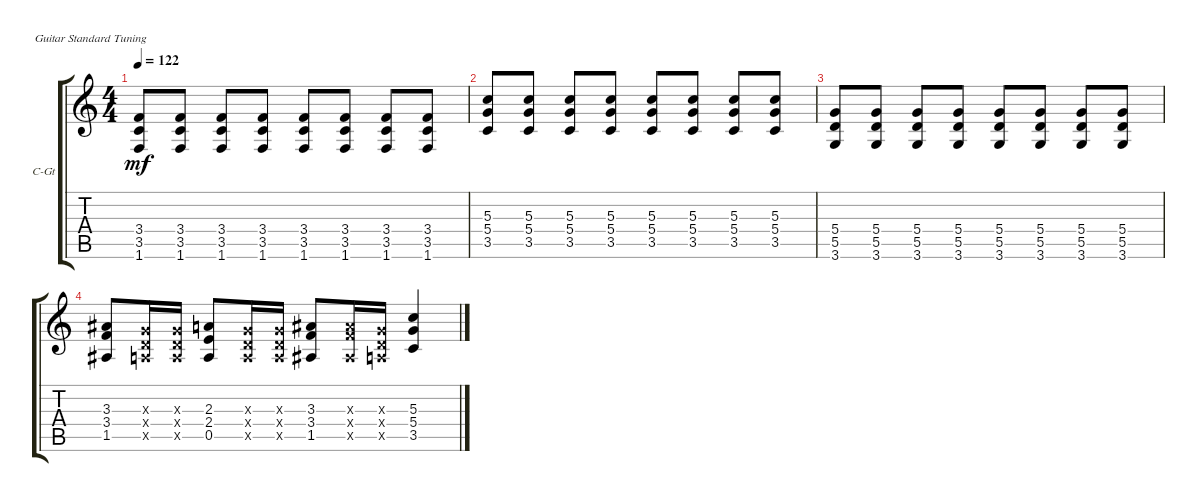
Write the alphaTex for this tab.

\defaultSystemsLayout 4
\bracketExtendMode groupsimilarinstruments
\firstSystemTrackNameOrientation horizontal
\otherSystemsTrackNameOrientation horizontal
\track ("Clean Guitar" "C-Gt") {instrument electricguitarclean}
\staff {score tabs}
\tuning (E4 B3 G3 D3 A2 E2)
\ts (4 4)
\tempo 122
\clef g2
\ks c
(1.6 3.5 3.4).8{dy mf} (1.6 3.5 3.4).8 (1.6 3.5 3.4).8 (1.6 3.5 3.4).8 (1.6 3.5 3.4).8 (1.6 3.5 3.4).8 (1.6 3.5 3.4).8 (1.6 3.5 3.4).8 |
(3.5 5.4 5.3).8 (3.5 5.4 5.3).8 (3.5 5.4 5.3).8 (3.5 5.4 5.3).8 (3.5 5.4 5.3).8 (3.5 5.4 5.3).8 (3.5 5.4 5.3).8 (3.5 5.4 5.3).8 |
(3.6 5.5 5.4).8 (3.6 5.5 5.4).8 (3.6 5.5 5.4).8 (3.6 5.5 5.4).8 (3.6 5.5 5.4).8 (3.6 5.5 5.4).8 (3.6 5.5 5.4).8 (3.6 5.5 5.4).8 |
(1.5 3.4 3.3).8 (0.5{x} 0.4{x} 0.3{x}).16 (0.3{x} 0.4{x} 0.5{x}).16 (0.5 2.4 2.3).8 (0.3{x} 0.4{x} 0.5{x}).16 (0.5{x} 0.4{x} 0.3{x}).16 (3.3 3.4 1.5).8 (1.5{x} 3.4{x} 3.3{x}).16 (0.5{x} 0.4{x} 0.3{x}).16 (3.5 5.4 5.3).4
